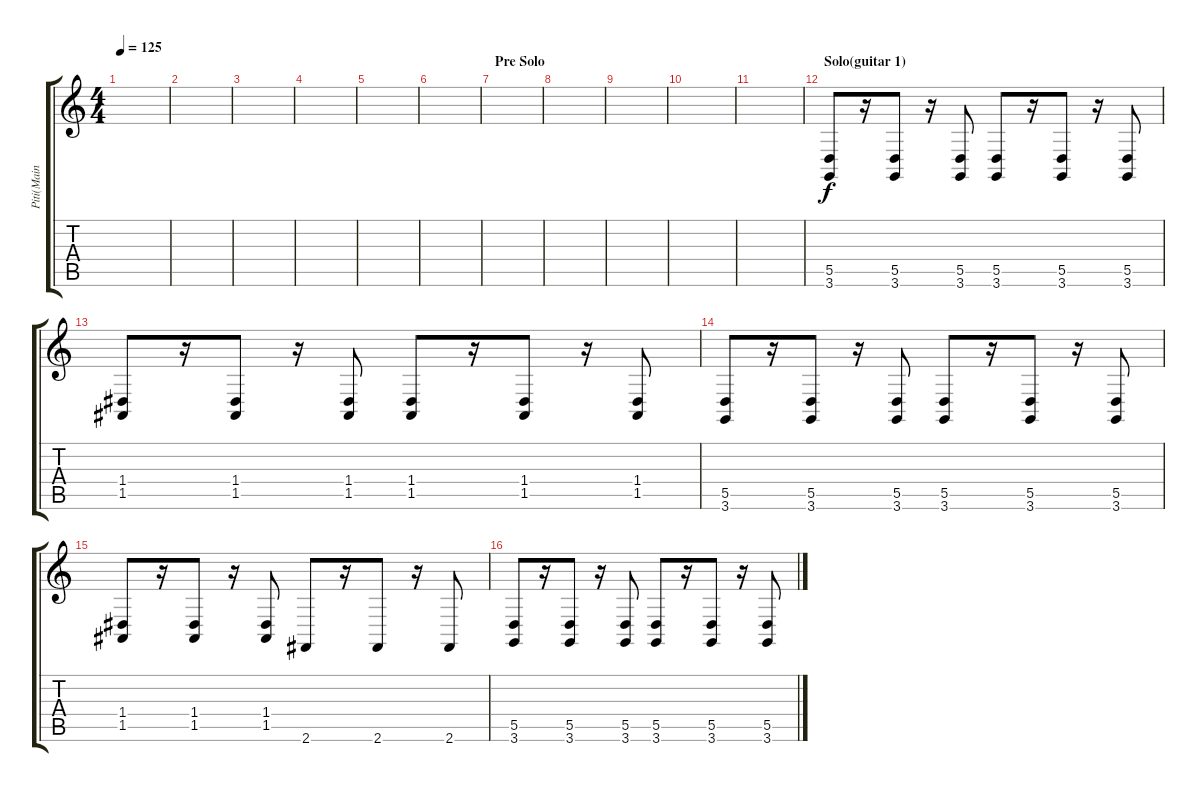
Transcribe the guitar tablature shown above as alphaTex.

\track ("Piti(Main Keyboard)" "Piti(Main ") {instrument harpsichord}
\staff {score tabs}
\tuning (E4 B3 G3 D3 A2 E2) {hide}
\ts (4 4)
\tempo 125
\clef g2
\ks c
|
|
|
|
|
|
\section ("" "Pre Solo")
|
|
|
|
|
\section ("" "Solo(guitar 1)")
(5.5 3.6).8{volume 12 balance 8} r.16 (5.5 3.6).8 r.16 (5.5 3.6).8 (5.5 3.6).8 r.16 (5.5 3.6).8 r.16 (5.5 3.6).8 |
(1.4 1.5).8 r.16 (1.4 1.5).8 r.16 (1.4 1.5).8 (1.4 1.5).8 r.16 (1.4 1.5).8 r.16 (1.4 1.5).8 |
(5.5 3.6).8 r.16 (5.5 3.6).8 r.16 (5.5 3.6).8 (5.5 3.6).8 r.16 (5.5 3.6).8 r.16 (5.5 3.6).8 |
(1.4 1.5).8 r.16 (1.4 1.5).8 r.16 (1.4 1.5).8 2.6.8 r.16 2.6.8 r.16 2.6.8 |
(5.5 3.6).8 r.16 (5.5 3.6).8 r.16 (5.5 3.6).8 (5.5 3.6).8 r.16 (5.5 3.6).8 r.16 (5.5 3.6).8
